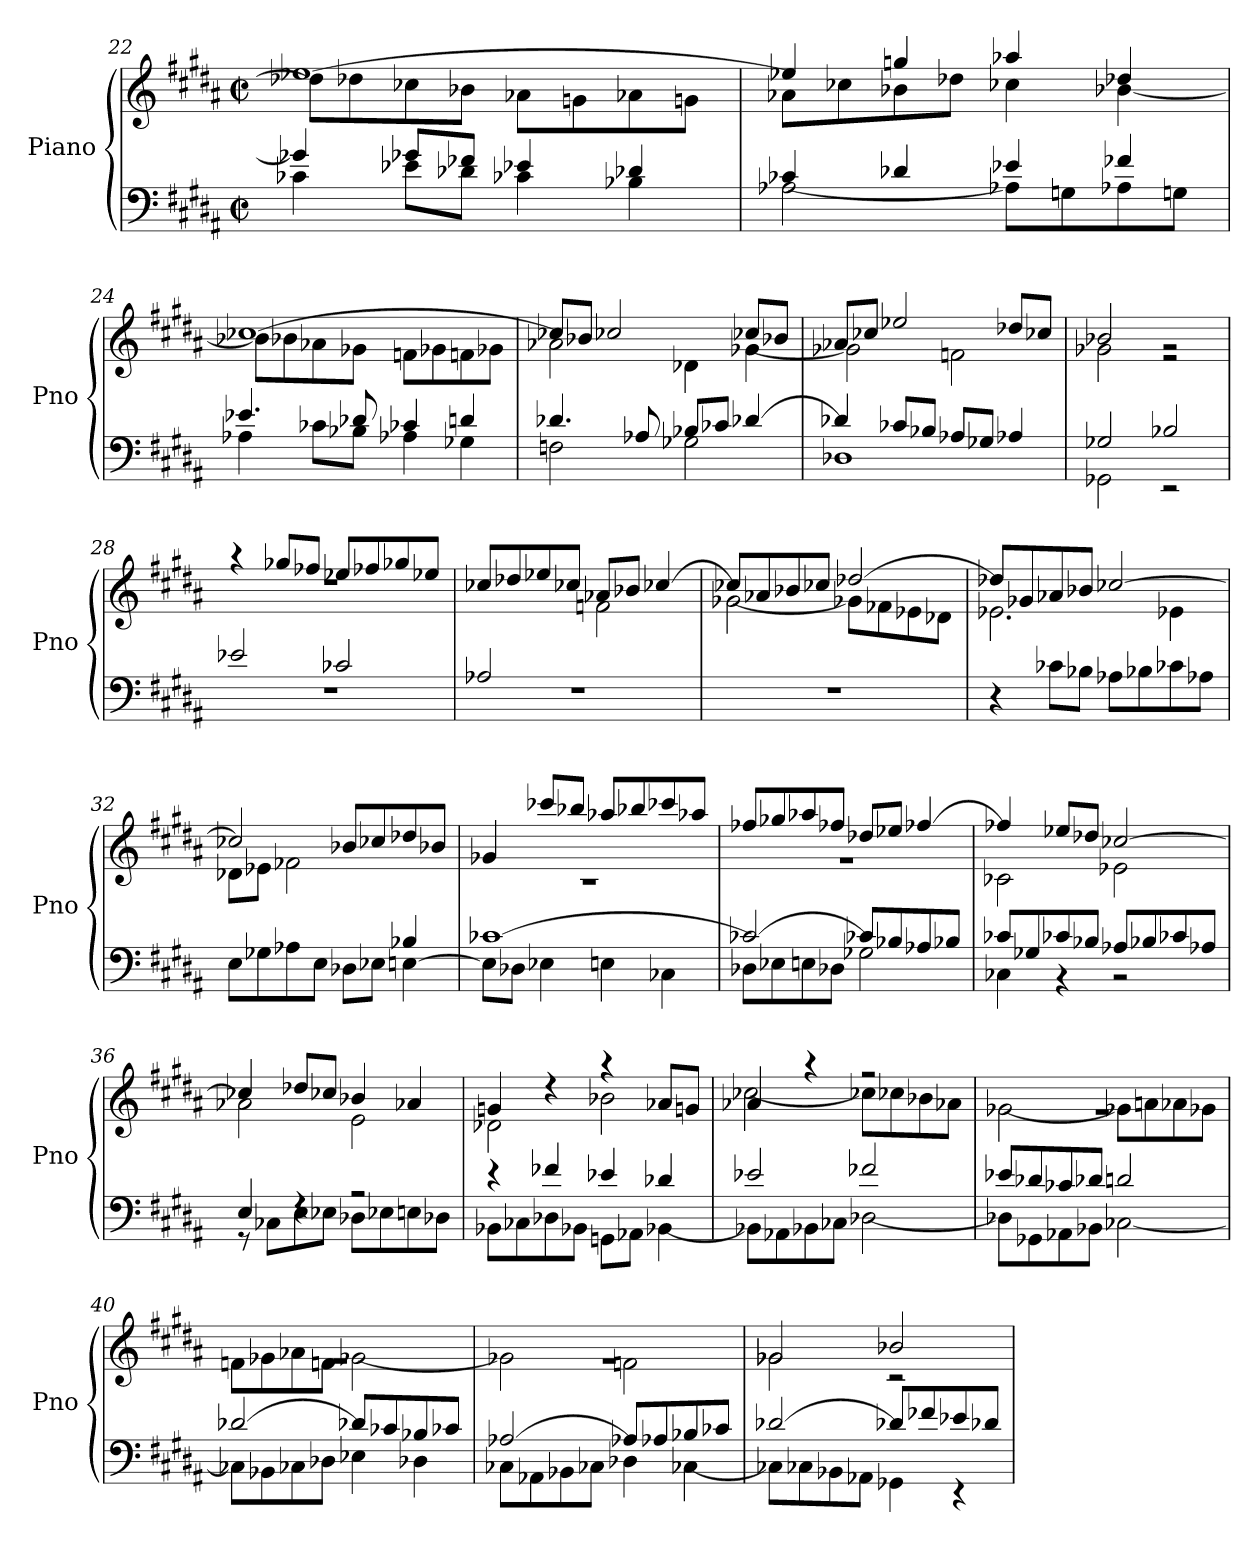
**kern	**kern
*part1	*part1
*staff2	*staff1
*I"Piano	*
*I'Pno	*
!!LO:LB:g=z
*clefF4	*clefG2
*k[f#c#g#d#a#]	*k[f#c#g#d#a#]
*M2/2	*M2/2
*met(c|)	*met(c|)
=22	=22
*^	*^
4g-Xi/]	4c-Xi\	[1ee-Xi	8dd-Xi\L]
.	.	.	8dd-Xi\
8g-Xi/L	8e-Xi\L	.	8cc-Xi\
8f-Xi/J	8d-Xi\J	.	8b-Xi\J
4e-Xi/	4c-Xi\	.	8a-Xi\L
.	.	.	8gni\
4d-Xi/	4B-Xi\	.	8a-Xi\
.	.	.	8gni\J
=23	=23	=23	=23
4c-Xi/	[2A-Xi\	4ee-Xi/]	8a-Xi\L
.	.	.	8cc-Xi\
4d-Xi/	.	4ggni/	8b-Xi\
.	.	.	8dd-Xi\J
4e-Xi/	8A-Xi\L]	4aa-Xi/	4cc-Xi\
.	8Gni\	.	.
4f-Xi/	8A-Xi\	4dd-Xi/	[4b-Xi\
.	8Gni\J	.	.
=24	=24	=24	=24
4.e-Xi/	4A-Xi\	[1cc-Xi	8b-Xi\L]
.	.	.	8b-Xi\
.	8c-Xi\L	.	8a-Xi\
8d-Xi/	8B-Xi\J	.	8g-Xi\J
4c-Xi/	4A-Xi\	.	8fni\L
.	.	.	8g-Xi\
4dn/	4G-Xi\	.	8fni\
.	.	.	8g-Xi\J
=25	=25	=25	=25
4.d-Xi/	2Fni\	8cc-Xi/L]	2a-Xi\
.	.	8b-Xi/J	.
.	.	2cc-Xi/	.
8A-Xi/	.	.	.
8B-Xi/L	2G-Xi\	.	4d-Xi\
8c-Xi/J	.	.	.
[4d-Xi/	.	8cc-Xi/L	[4g-Xi\
.	.	8b-Xi/J	.
=26	=26	=26	=26
4d-Xi/]	1D-Xi	8a-Xi/L	2g-Xi\]
.	.	8cc-Xi/J	.
8c-Xi/L	.	2ee-Xi/	.
8B-Xi/J	.	.	.
8A-Xi/L	.	.	2fni\
8G-Xi/J	.	.	.
4A-Xi/	.	8dd-Xi/L	.
.	.	8cc-Xi/J	.
!!LO:PB:g=z	!!
=27	=27	=27	=27
2G-Xi/	2GG-Xi\	2b-Xi/	2g-Xi\
2B-Xi/	2r	2rg	2r
=28	=28	=28	=28
2e-Xi/	1rF	4r	1rdd
.	.	8gg-Xi/L	.
.	.	8ff-Xj/J	.
2c-Xi/	.	8ee-Xi/L	.
.	.	8ff-Xj/	.
.	.	8gg-Xi/	.
.	.	8ee-Xi/J	.
=29	=29	=29	=29
2A-Xi/	1rF	8cc-Xi/L	2ryy
.	.	8dd-Xi/	.
.	.	8ee-Xi/	.
.	.	8cc-Xi/J	.
2ryy	.	8a-Xi/L	2fni\
.	.	8b-Xi/J	.
.	.	[4cc-Xi/	.
*v	*v	*	*
=30	=30	=30
1rF	8cc-Xi/L]	[2g-Xi\
.	8a-Xi/	.
.	8b-Xi/	.
.	8cc-Xi/J	.
.	[2dd-Xi/	8g-Xi\L]
.	.	8f-Xj\
.	.	8e-Xi\
.	.	8d-Xi\J
=31	=31	=31
4r	8dd-Xi/L]	2.e-Xi\
.	8g-Xi/	.
8c-Xi\L	8a-Xi/	.
8B-Xi\J	8b-Xi/J	.
8A-Xi\L	[2cc-Xi/	.
8B-Xi\	.	.
8c-Xi\	.	4e-Xi\
8A-Xi\J	.	.
!!LO:LB:g=z
=32	=32	=32
*^	*	*^
*	*^	*	*	*
2.ryy	8E\L	2.ryy	2cc-Xi/]	8d-Xi\L	2.ryy
.	8G-Xi\	.	.	8e-Xi\J	.
.	8A-Xi\	.	.	2f-Xi\	.
.	8E\J	.	.	.	.
.	8D-Xi\L	.	8b-Xi/L	.	.
.	8E-Xi\J	.	8cc-Xi/	.	.
4ryy	4B-Xi/	[4E\	8dd-Xi/	4ryy	4ryy
.	.	.	8b-Xi/J	.	.
*	*v	*v	*	*	*
*	*	*	*v	*v
=33	=33	=33	=33
[1c-Xi	8E\L]	4g-Xi/	1r
.	8D-Xi\J	.	.
.	4E-Xi\	8ccc-Xi/L	.
.	.	8bb-Xi/J	.
.	4E\	8aa-Xi/L	.
.	.	8bb-Xi/	.
.	4C-Xi\	8ccc-Xi/	.
.	.	8aa-Xi/J	.
=34	=34	=34	=34
2c-Xi/_	8D-Xi\L	8ff-Xi/L	1r
.	8E-Xi\	8gg-Xi/	.
.	8E\	8aa-Xi/	.
.	8D-Xi\J	8ff-Xi/J	.
8c-Xi/L]	2G-Xi\	8dd-Xi/L	.
8B-Xi/	.	8ee-Xi/J	.
8A-Xi/	.	[4ff-Xi/	.
8B-Xi/J	.	.	.
=35	=35	=35	=35
8c-Xi/L	4C-Xi\	4ff-Xi/]	2c-Xi\
8G-Xi/	.	.	.
8c-Xi/	4r	8ee-Xi/L	.
8B-Xi/J	.	8dd-Xi/J	.
8A-Xi/L	2r	[2cc-Xi/	2e-Xi\
8B-Xi/	.	.	.
8c-Xi/	.	.	.
8A-Xi/J	.	.	.
=36	=36	=36	=36
4E/	8r	4cc-Xi/]	2a-Xi\
.	8C-Xi\L	.	.
4rF	8E\	8dd-Xi/L	.
.	8E-Xi\J	8cc-Xi/J	.
2r	8D-Xi\L	4b-Xi/	2e\
.	8E-Xi\	.	.
.	8E\	4a-Xi/	.
.	8D-Xi\J	.	.
!!LO:LB:g=z	!!
=37	=37	=37	=37
4r	8BB-Xi\L	4gni/	2d-Xi\
.	8C-Xi\	.	.
4f-Xi/	8D-Xi\	4r	.
.	8BB-Xi\J	.	.
4e-Xi/	8GGni\L	4r	2b-Xi\
.	8AA-Xi\J	.	.
4d-Xi/	[4BB-Xi\	8a-Xi/L	.
.	.	8gni/J	.
=38	=38	=38	=38
2e-Xi/	8BB-Xi\L]	4a-Xi/	[2cc-Xi\
.	8AA-Xi\	.	.
.	8BB-Xi\	4r	.
.	8C-Xi\J	.	.
2f-Xi/	[2D-Xi\	2r	8cc-Xi\L]
.	.	.	8cc-Xi\
.	.	.	8b-Xi\
.	.	.	8a-Xi\J
=39	=39	=39	=39
8e-Xi/L	8D-Xi\L]	1rg	[2g-Xi\
8d-Xi/	8GG-Xi\	.	.
8c-Xi/	8AA-Xi\	.	.
8d-Xi/J	8BB-Xi\J	.	.
2dn/	[2C-Xi\	.	8g-Xi\L]
.	.	.	8an\
.	.	.	8a-Xi\
.	.	.	8g-Xi\J
=40	=40	=40	=40
[2d-Xi/	8C-Xi\L]	1rg	8fni\L
.	8BB-Xi\	.	8g-Xi\
.	8C-Xi\	.	8a-Xi\
.	8D-Xi\J	.	8fni\J
8d-Xi/L]	4E-Xi\	.	[2g-Xi\
8c-Xi/	.	.	.
8B-Xi/	4D-Xi\	.	.
8c-Xi/J	.	.	.
=41	=41	=41	=41
[2A-Xi/	8C-Xi\L	1rg	2g-Xi\]
.	8AA-Xi\	.	.
.	8BB-Xi\	.	.
.	8C-Xi\J	.	.
8A-Xi/L]	4D-Xi\	.	2fni\
8A-Xi/	.	.	.
8B-Xi/	[4C-Xi\	.	.
8c-Xi/J	.	.	.
!!LO:LB:g=z	!!
=42	=42	=42	=42
[2d-Xi/	8C-Xi\L]	2g-Xi/	2g-Xi\
.	8C-Xi\	.	.
.	8BB-Xi\	.	.
.	8AA-Xi\J	.	.
8d-Xi/L]	4GG-Xi\	2b-Xi/	2r
8f-Xi/	.	.	.
8e-Xi/	4r	.	.
8d-Xi/J	.	.	.
*v	*v	*	*
*	*v	*v
=	=
*-	*-
